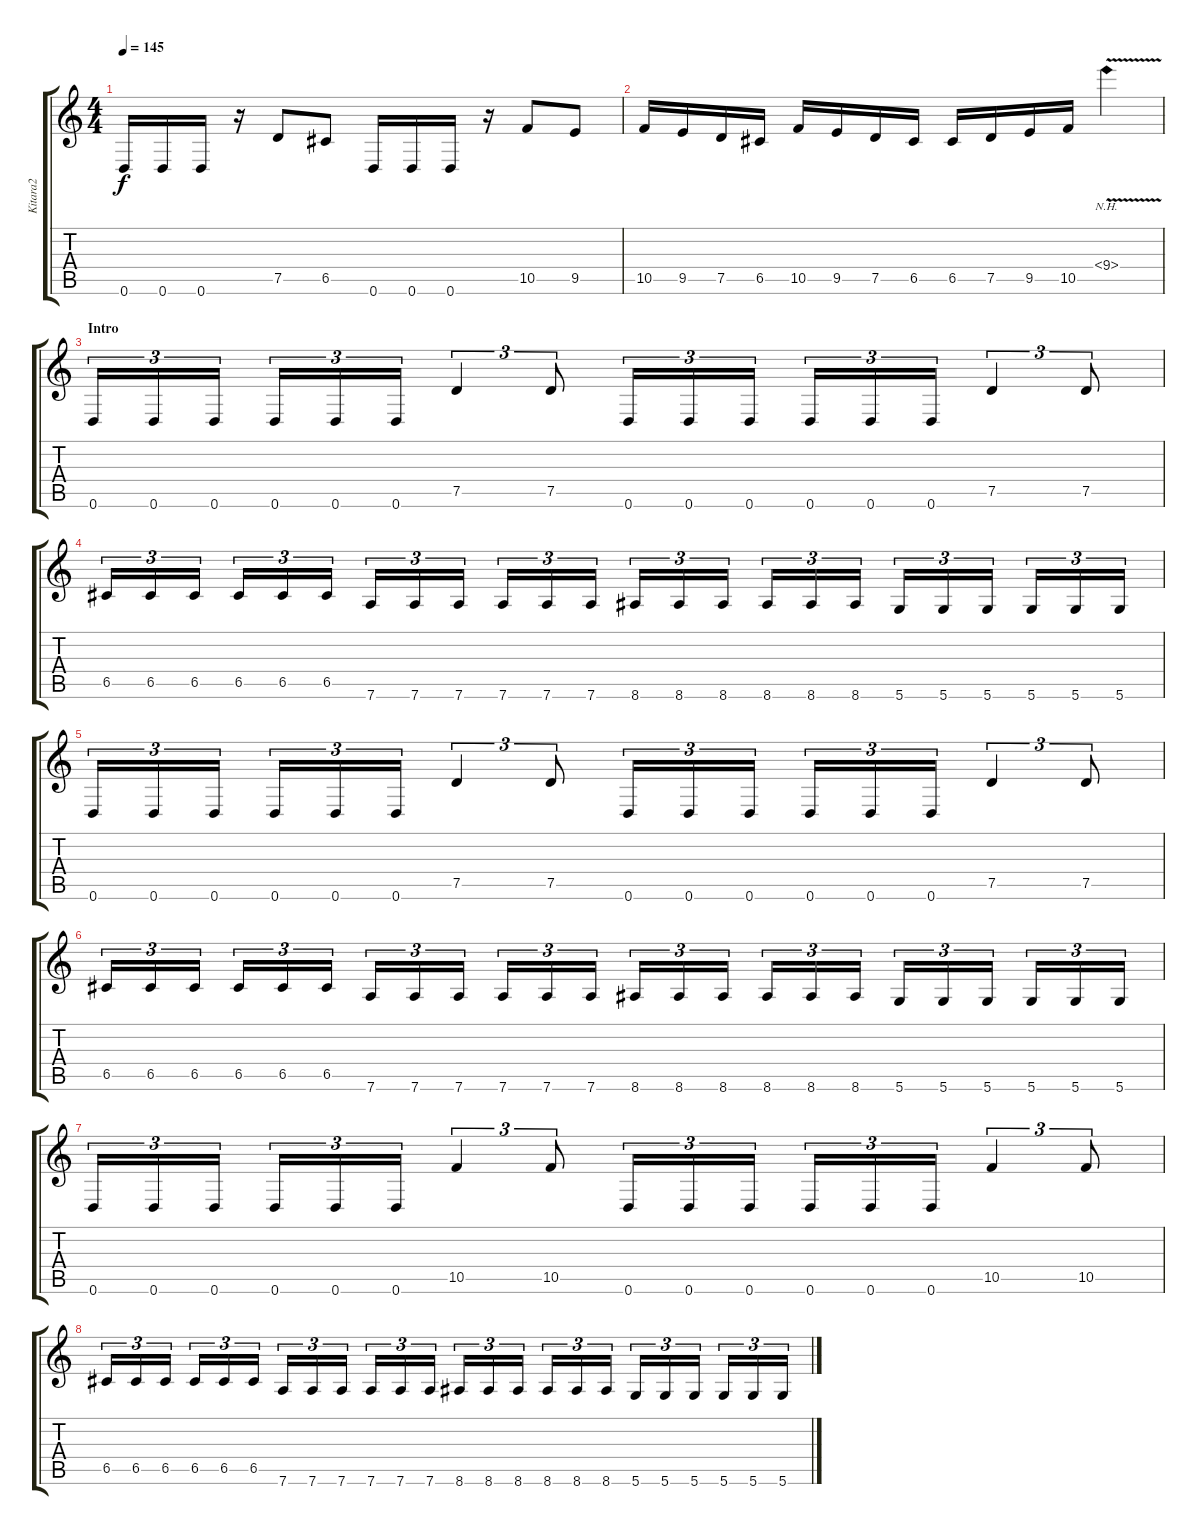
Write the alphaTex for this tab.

\track ("Kitara2" "Kitara2") {instrument distortionguitar}
\staff {score tabs}
\tuning (D4 A3 F3 C3 G2 D2) {hide}
\ts (4 4)
\tempo 145
\clef g2
\ks c
0.6.16{dy f} 0.6.16 0.6.16 r.16 7.5.8 6.5.8 0.6.16 0.6.16 0.6.16 r.16 10.5.8 9.5.8 |
10.5.16 9.5.16 7.5.16 6.5.16 10.5.16 9.5.16 7.5.16 6.5.16 6.5.16 7.5.16 9.5.16 10.5.16 9.4{nh v}.4 |
\section ("" "Intro")
0.6.16{tu (3 2)} 0.6.16{tu (3 2)} 0.6.16{tu (3 2)} 0.6.16{tu (3 2)} 0.6.16{tu (3 2)} 0.6.16{tu (3 2)} 7.5.4{tu (3 2)} 7.5.8{tu (3 2)} 0.6.16{tu (3 2)} 0.6.16{tu (3 2)} 0.6.16{tu (3 2)} 0.6.16{tu (3 2)} 0.6.16{tu (3 2)} 0.6.16{tu (3 2)} 7.5.4{tu (3 2)} 7.5.8{tu (3 2)} |
6.5.16{tu (3 2)} 6.5.16{tu (3 2)} 6.5.16{tu (3 2)} 6.5.16{tu (3 2)} 6.5.16{tu (3 2)} 6.5.16{tu (3 2)} 7.6.16{tu (3 2)} 7.6.16{tu (3 2)} 7.6.16{tu (3 2)} 7.6.16{tu (3 2)} 7.6.16{tu (3 2)} 7.6.16{tu (3 2)} 8.6.16{tu (3 2)} 8.6.16{tu (3 2)} 8.6.16{tu (3 2)} 8.6.16{tu (3 2)} 8.6.16{tu (3 2)} 8.6.16{tu (3 2)} 5.6.16{tu (3 2)} 5.6.16{tu (3 2)} 5.6.16{tu (3 2)} 5.6.16{tu (3 2)} 5.6.16{tu (3 2)} 5.6.16{tu (3 2)} |
0.6.16{tu (3 2)} 0.6.16{tu (3 2)} 0.6.16{tu (3 2)} 0.6.16{tu (3 2)} 0.6.16{tu (3 2)} 0.6.16{tu (3 2)} 7.5.4{tu (3 2)} 7.5.8{tu (3 2)} 0.6.16{tu (3 2)} 0.6.16{tu (3 2)} 0.6.16{tu (3 2)} 0.6.16{tu (3 2)} 0.6.16{tu (3 2)} 0.6.16{tu (3 2)} 7.5.4{tu (3 2)} 7.5.8{tu (3 2)} |
6.5.16{tu (3 2)} 6.5.16{tu (3 2)} 6.5.16{tu (3 2)} 6.5.16{tu (3 2)} 6.5.16{tu (3 2)} 6.5.16{tu (3 2)} 7.6.16{tu (3 2)} 7.6.16{tu (3 2)} 7.6.16{tu (3 2)} 7.6.16{tu (3 2)} 7.6.16{tu (3 2)} 7.6.16{tu (3 2)} 8.6.16{tu (3 2)} 8.6.16{tu (3 2)} 8.6.16{tu (3 2)} 8.6.16{tu (3 2)} 8.6.16{tu (3 2)} 8.6.16{tu (3 2)} 5.6.16{tu (3 2)} 5.6.16{tu (3 2)} 5.6.16{tu (3 2)} 5.6.16{tu (3 2)} 5.6.16{tu (3 2)} 5.6.16{tu (3 2)} |
0.6.16{tu (3 2)} 0.6.16{tu (3 2)} 0.6.16{tu (3 2)} 0.6.16{tu (3 2)} 0.6.16{tu (3 2)} 0.6.16{tu (3 2)} 10.5.4{tu (3 2)} 10.5.8{tu (3 2)} 0.6.16{tu (3 2)} 0.6.16{tu (3 2)} 0.6.16{tu (3 2)} 0.6.16{tu (3 2)} 0.6.16{tu (3 2)} 0.6.16{tu (3 2)} 10.5.4{tu (3 2)} 10.5.8{tu (3 2)} |
6.5.16{tu (3 2)} 6.5.16{tu (3 2)} 6.5.16{tu (3 2)} 6.5.16{tu (3 2)} 6.5.16{tu (3 2)} 6.5.16{tu (3 2)} 7.6.16{tu (3 2)} 7.6.16{tu (3 2)} 7.6.16{tu (3 2)} 7.6.16{tu (3 2)} 7.6.16{tu (3 2)} 7.6.16{tu (3 2)} 8.6.16{tu (3 2)} 8.6.16{tu (3 2)} 8.6.16{tu (3 2)} 8.6.16{tu (3 2)} 8.6.16{tu (3 2)} 8.6.16{tu (3 2)} 5.6.16{tu (3 2)} 5.6.16{tu (3 2)} 5.6.16{tu (3 2)} 5.6.16{tu (3 2)} 5.6.16{tu (3 2)} 5.6.16{tu (3 2)}
